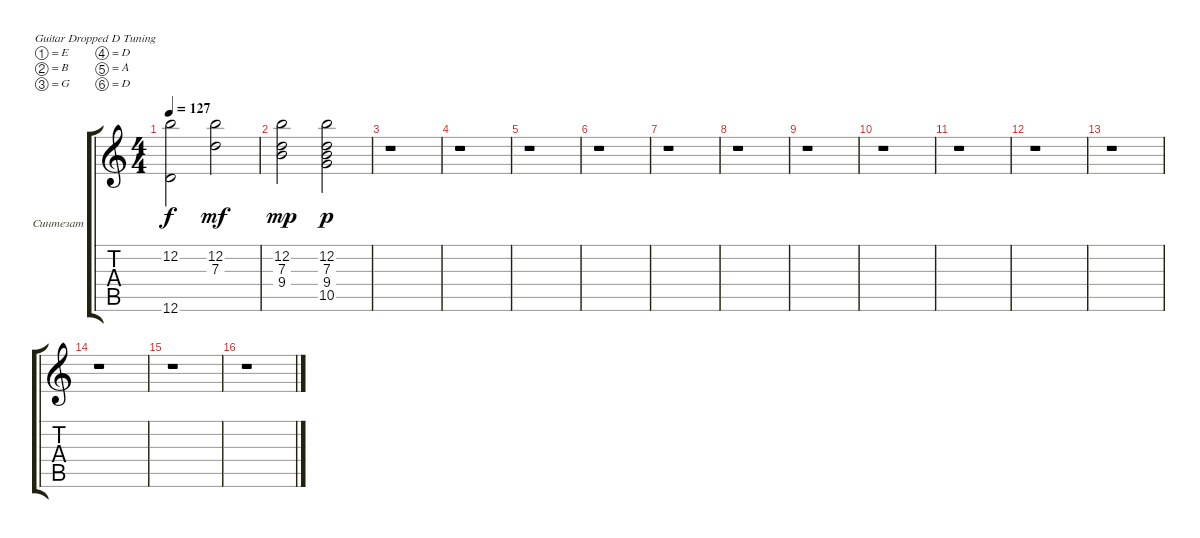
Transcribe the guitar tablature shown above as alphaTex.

\bracketExtendMode groupsimilarinstruments
\firstSystemTrackNameOrientation horizontal
\otherSystemsTrackNameOrientation horizontal
\track ("Синтезатор" "Синтезат") {instrument drawbarorgan}
\staff {score tabs}
\tuning (E4 B3 G3 D3 A2 D2)
\displaytranspose 12
\ts (4 4)
\tempo 127
\clef g2
\ks c
(12.2{t} 12.6{t}).2{dy f} (12.2 7.3).2{dy mf} |
(12.2 7.3 9.4).2{dy mp} (12.2 7.3 9.4 10.5).2{dy p} |
r.1 |
r.1 |
r.1 |
r.1 |
r.1 |
r.1 |
r.1 |
r.1 |
r.1 |
r.1 |
r.1 |
r.1 |
r.1 |
r.1
